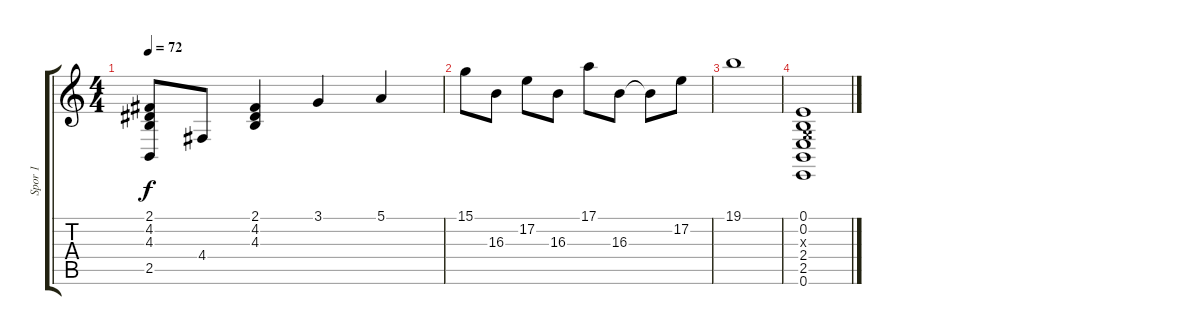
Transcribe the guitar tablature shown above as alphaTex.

\track ("Spor 1" "Spor 1") {instrument acousticgrandpiano}
\staff {score tabs}
\tuning (E4 B3 G3 D3 A2 E2) {hide}
\ts (4 4)
\tempo 72
\clef g2
\ks c
(2.1 4.2 4.3 2.5).8{dy f} 4.4.8 (2.1 4.2 4.3).4 3.1.4 5.1.4 |
15.1.8 16.3.8 17.2.8 16.3.8 17.1.8 16.3.8 16.3{t}.8 17.2.8 |
19.1.1 |
(0.1 0.2 0.3{x} 2.4 2.5 0.6).1{volume 8 instrument stringensemble1}
